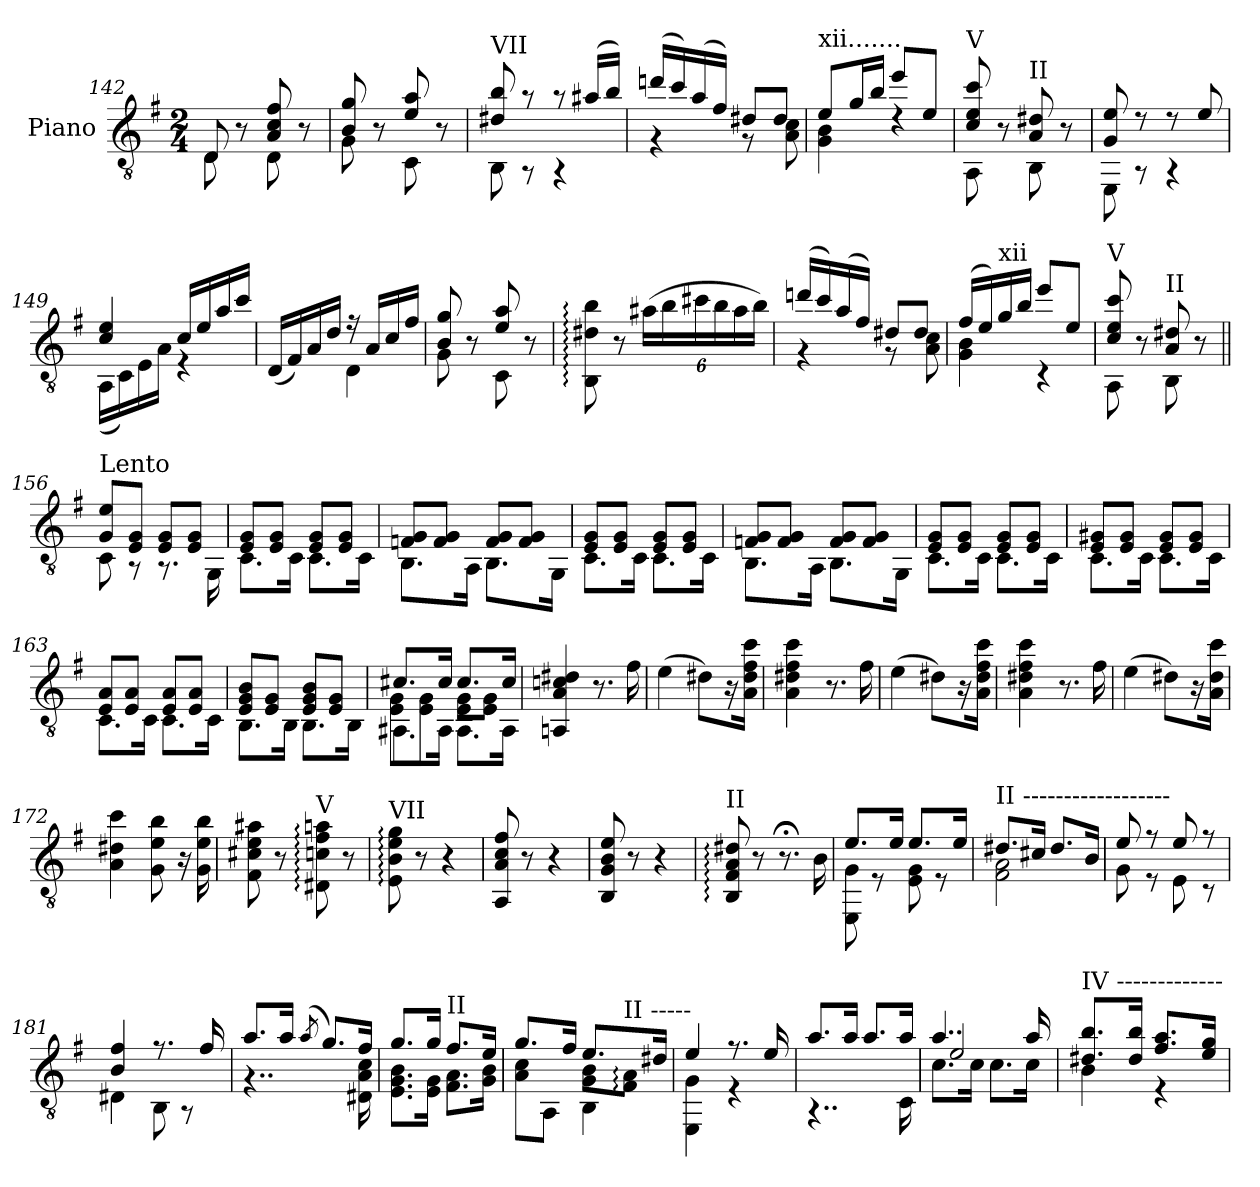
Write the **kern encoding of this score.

**kern
*part1
*staff1
*I"Piano
*I'Pno.
*clefGv2
*k[f#]
*M2/4
=142
*^
8D/	8D\
8r	8ryy
8A/ 8c/ 8f#/	8D<\
8r	8ryy
=143	=143
8B/ 8g/	8G<\
8r	8ryy
8e/ 8a/	8C<\
8r	8ryy
=144	=144
!LO:TX:a:t=VII	!
8d#X/ 8b/	8BB:<\
8r	8r
8r	4r
(<16a#X/LL	.
16b/JJ)	.
=145	=145
(<16ddn/LL	4r
16cc/)	.
(<16a/	.
16f#/JJ)	.
8d#X/L	8r
8d#/J	8A\<<< 8c\<<<
!!LO:LB:g=z	!!
=146	=146
!LO:TX:a:t=xii.......	!
8e/L	4G\<< 4B\<<
16g/L	.
16b/JJ	.
8ee/L	4rd
8e/J	.
=147	=147
!LO:TX:a:t=V	!
8c/ 8e/ 8cc/	8AA:<\
8r	8ryy
!LO:TX:a:t=II	!
8A/ 8d#X/	8BB:<\
8r	8ryy
=148	=148
8G/ 8e/	8EE<\
8r	8r
8r	4r
8e/	.
=149	=149
4c/ 4e/	(<16AA<<\LL
.	16C<\)
.	16E<<\
.	16A<<\JJ
16c/LL	4r
16e/	.
16a/	.
16cc/JJ	.
=150	=150
(<16D/LL	4ryy
16F#/)	.
16A/	.
16d/JJ	.
16r	4D<\
16A/LL	.
16c/	.
16f#/JJ	.
!!LO:LB:g=z	!!
=151	=151
8B/ 8g/	8G<\
8r	8ryy
8e/ 8a/	8C<\
8r	8ryy
=152	=152
!LO:TX:a:t=VII	!
*v	*v
8BB\: 8d#X\: 8b\:
8r
*Xbrackettup
(>24a#X\LL
24b\
24cc#X\
24b\
24a#\
24b\JJ)
=153
*^
(<16ddn/LL	4r
16cc/)	.
(<16a/	.
16f#/JJ)	.
8d#X/L	8r
8d#/J	8A\<<< 8c\<<<
=154	=154
(<16f#/LL	4G\<< 4B\<<
16e/)	.
!LO:TX:a:t=xii	!
16g/	.
16b/JJ	.
8ee/L	4r
8e/J	.
=155	=155
!LO:TX:a:t=V	!
8c/ 8e/ 8cc/	8AA:<\
8r	8ryy
!LO:TX:a:t=II	!
8A/ 8d#X/	8BB:<\
8r	8ryy
!!LO:LB:g=z	!!
=156||	=156||
*MM50	*
!LO:TX:t=Lento	!
8G/ 8e/L	8C<\
8E/ 8G/J	8r
8E/ 8G/L	8.r
8E/ 8G/J	.
.	16GG<\
=157	=157
8E/ 8G/L	8.C<\L
8E/ 8G/J	.
.	16C<\Jk
8E/ 8G/L	8.C<\L
8E/ 8G/J	.
.	16C<\Jk
=158	=158
8Fn/ 8G/L	8.BB<\L
8F/ 8G/J	.
.	16AA<\Jk
8F/ 8G/L	8.BB<\L
8F/ 8G/J	.
.	16GG<\Jk
=159	=159
8E/ 8G/L	8.C<\L
8E/ 8G/J	.
.	16C<\Jk
8E/ 8G/L	8.C<\L
8E/ 8G/J	.
.	16C<\Jk
!!LO:LB:g=z	!!
=160	=160
8Fn/ 8G/L	8.BB<\L
8F/ 8G/J	.
.	16AA<\Jk
8F/ 8G/L	8.BB<\L
8F/ 8G/J	.
.	16GG<\Jk
=161	=161
8E/ 8G/L	8.C<\L
8E/ 8G/J	.
.	16C\Jk
8E/ 8G/L	8.C<\L
8E/ 8G/J	.
.	16C<\Jk
=162	=162
8E/ 8G#X/L	8.C<\L
8E/ 8G#/J	.
.	16C<\Jk
8E/ 8G#/L	8.C<\L
8E/ 8G#/J	.
.	16C<\Jk
=163	=163
8E/ 8A/L	8.C<\L
8E/ 8A/J	.
.	16C<\Jk
8E/ 8A/L	8.C<\L
8E/ 8A/J	.
.	16C<\Jk
=164	=164
8E/ 8G/ 8B/L	8.BB<\L
8E/ 8G/J	.
.	16BB\Jk
8E/ 8G/ 8B/L	8.BB<\L
8E/ 8G/J	.
.	16BB<\Jk
!!LO:LB:g=z	!!
=165	=165
*	*^
8.c#X/L	8.AA#X<\L	8E\<< 8G\<<L
.	.	8E\<< 8G\<<J
16c#/Jk	16AA#<\Jk	.
8.c#/L	8.AA#<\L	8E\<< 8G\<<L
.	.	8E\ 8G\J
16c#/Jk	16AA#<\Jk	.
*v	*v	*v
=166
4AAn/ 4A/ 4cn/ 4d#X/
8.r
16f#\
=167
(>4e\
8d#X\L)
16r
16A\ 16d#\ 16f#\ 16cc\Jk
=168
4A\ 4d#X\ 4f#\ 4cc\
8.r
16f#\
=169
(>4e\
8d#X\L)
16r
16A\ 16d#\ 16f#\ 16cc\Jk
=170
4A\ 4d#X\ 4f#\ 4cc\
8.r
16f#\
!!LO:LB:g=z
=171
(>4e\
8d#X\L)
16r
16A\ 16d#\ 16cc\Jk
=172
4A\ 4d#X\ 4cc\
8G\ 8e\ 8b\
16r
16G\ 16e\ 16b\
=173
8F#\ 8c#X\ 8e\ 8a#X\
8r
!LO:TX:a:t=V
8D#X\: 8cn\: 8f#\: 8an\:
8r
=174
!LO:TX:a:t=VII
8E\: 8B\: 8e\: 8g\:
8r
4r
=175
8AA/ 8A/ 8c/ 8f#/
8r
4r
=176
8BB/ 8G/ 8B/ 8e/
8r
4r
=177
!LO:TX:a:t=II
8BB/: 8F#/: 8A/: 8d#X/:
8r
8.r;<
16B\
!!LO:PB:g=z
=178
*MM90
*^
8.e/L	8EE\<< 8G\<<
.	8r
16e/Jk	.
8.e/L	8E\<< 8G\<<
.	8r
16e/Jk	.
=179	=179
!LO:TX:a:t=II ------------------	!
8.d#X:/L	2F#\<< 2A\<<
16c#X/Jk	.
8.d#/L	.
16B/Jk	.
=180	=180
8e/	8G<\
8r	8r
8e/	8E<\
8r	8r
=181	=181
4B/ 4f#/	4D#X<\
8.r	8BB<\
.	8r
16f#/	.
=182	=182
8.a/L	4..r
16a/Jk	.
(<8qa/	.
8.g/L)	.
16f#/Jk	16D#X\<<< 16A\<<< 16c\<<<
!!LO:LB:g=z	!!
=183	=183
8.g/L	8.E\<<< 8.G\<<< 8.B\<<<L
16g/Jk	16E\<< 16G\<<Jk
!LO:TX:a:t=II	!
8.f#:/L	8.F#\<< 8.A\<<L
16e/Jk	16G\<< 16B\<<Jk
=184	=184
*	*^
8.g/L	8A\<< 8c\<<L	4ryy
.	8AA<\J	.
16f#/Jk	.	.
8.e/L	4BB<\	8G\<< 8B\<<L
!	!	!LO:TX:a:t=II -----
.	.	8F#\:<< 8A\:<<J
16d#X/Jk	.	.
*	*v	*v
=185	=185
4e/	4EE\<< 4G\<<
8.r	4r
16e/	.
=186	=186
8.a/L	4..r
16a/Jk	.
8.a/L	.
16a/Jk	16C<\
=187	=187
*	*^
4..a/	8.c<\L	2e/
.	16c<\Jk	.
.	8.c<\L	.
16a/	16c<\Jk	.
*	*v	*v
!!LO:LB:g=z
=188	=188
!LO:TX:a:t=IV -------------	!
8.d#X/ 8.b/L	4B:<\
16d#/ 16b/Jk	.
8.f#/ 8.a/L	4r
16e/ 16g/Jk	.
*v	*v
=
*-
